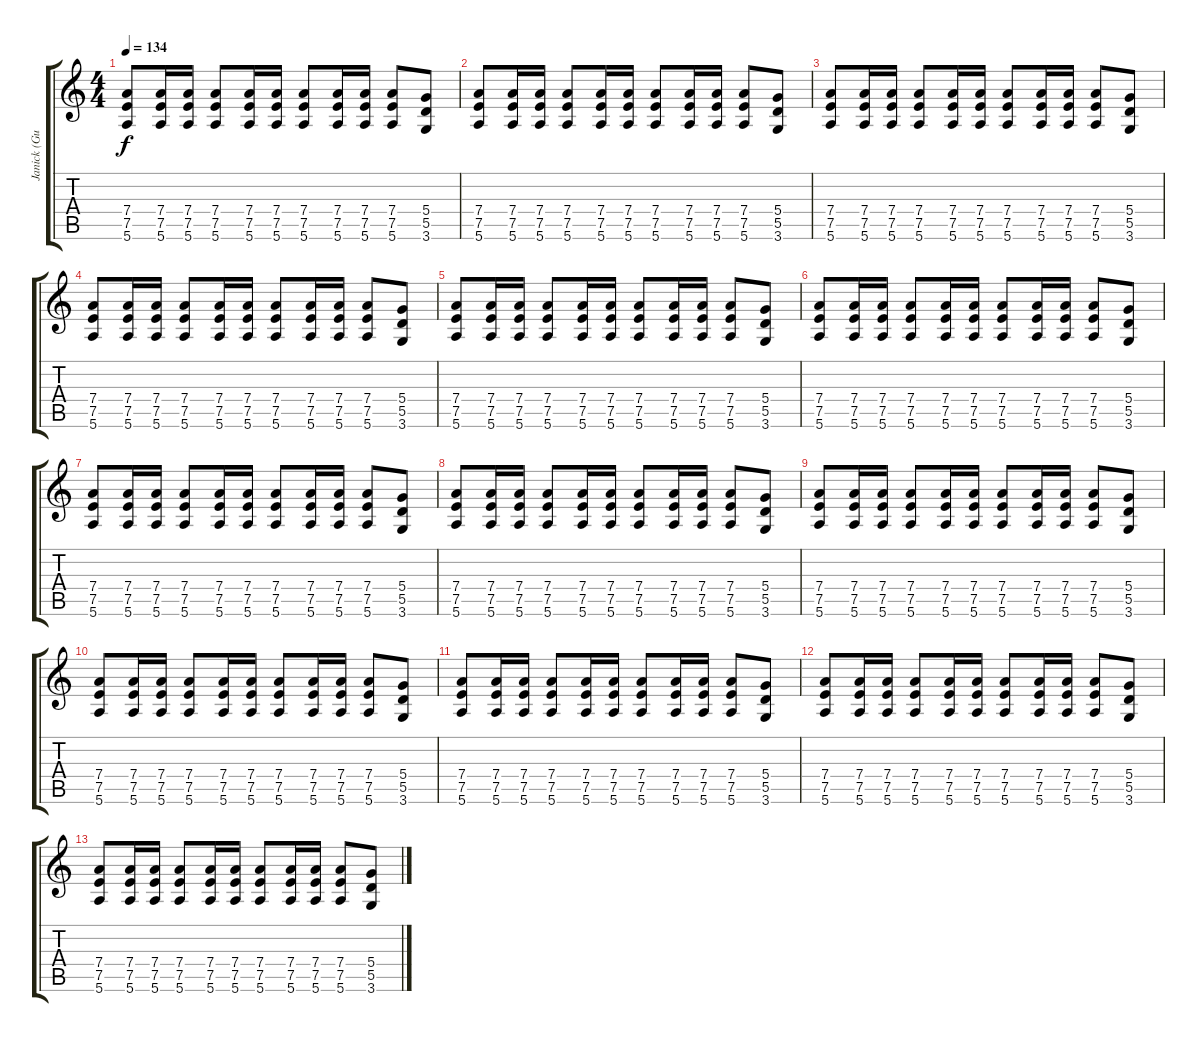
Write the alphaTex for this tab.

\track ("Janick (Guitar 2)" "Janick (Gu") {instrument distortionguitar}
\staff {score tabs}
\tuning (E4 B3 G3 D3 A2 E2) {hide}
\ts (4 4)
\tempo 134
\clef g2
\ks c
(7.4 7.5 5.6).8{dy f} (7.4 7.5 5.6).16 (7.4 7.5 5.6).16 (7.4 7.5 5.6).8 (7.4 7.5 5.6).16 (7.4 7.5 5.6).16 (7.4 7.5 5.6).8 (7.4 7.5 5.6).16 (7.4 7.5 5.6).16 (7.4 7.5 5.6).8 (5.4 5.5 3.6).8 |
(7.4 7.5 5.6).8 (7.4 7.5 5.6).16 (7.4 7.5 5.6).16 (7.4 7.5 5.6).8 (7.4 7.5 5.6).16 (7.4 7.5 5.6).16 (7.4 7.5 5.6).8 (7.4 7.5 5.6).16 (7.4 7.5 5.6).16 (7.4 7.5 5.6).8 (5.4 5.5 3.6).8 |
(7.4 7.5 5.6).8 (7.4 7.5 5.6).16 (7.4 7.5 5.6).16 (7.4 7.5 5.6).8 (7.4 7.5 5.6).16 (7.4 7.5 5.6).16 (7.4 7.5 5.6).8 (7.4 7.5 5.6).16 (7.4 7.5 5.6).16 (7.4 7.5 5.6).8 (5.4 5.5 3.6).8 |
(7.4 7.5 5.6).8 (7.4 7.5 5.6).16 (7.4 7.5 5.6).16 (7.4 7.5 5.6).8 (7.4 7.5 5.6).16 (7.4 7.5 5.6).16 (7.4 7.5 5.6).8 (7.4 7.5 5.6).16 (7.4 7.5 5.6).16 (7.4 7.5 5.6).8 (5.4 5.5 3.6).8 |
(7.4 7.5 5.6).8 (7.4 7.5 5.6).16 (7.4 7.5 5.6).16 (7.4 7.5 5.6).8 (7.4 7.5 5.6).16 (7.4 7.5 5.6).16 (7.4 7.5 5.6).8 (7.4 7.5 5.6).16 (7.4 7.5 5.6).16 (7.4 7.5 5.6).8 (5.4 5.5 3.6).8 |
(7.4 7.5 5.6).8 (7.4 7.5 5.6).16 (7.4 7.5 5.6).16 (7.4 7.5 5.6).8 (7.4 7.5 5.6).16 (7.4 7.5 5.6).16 (7.4 7.5 5.6).8 (7.4 7.5 5.6).16 (7.4 7.5 5.6).16 (7.4 7.5 5.6).8 (5.4 5.5 3.6).8 |
(7.4 7.5 5.6).8 (7.4 7.5 5.6).16 (7.4 7.5 5.6).16 (7.4 7.5 5.6).8 (7.4 7.5 5.6).16 (7.4 7.5 5.6).16 (7.4 7.5 5.6).8 (7.4 7.5 5.6).16 (7.4 7.5 5.6).16 (7.4 7.5 5.6).8 (5.4 5.5 3.6).8 |
(7.4 7.5 5.6).8 (7.4 7.5 5.6).16 (7.4 7.5 5.6).16 (7.4 7.5 5.6).8 (7.4 7.5 5.6).16 (7.4 7.5 5.6).16 (7.4 7.5 5.6).8 (7.4 7.5 5.6).16 (7.4 7.5 5.6).16 (7.4 7.5 5.6).8 (5.4 5.5 3.6).8 |
(7.4 7.5 5.6).8 (7.4 7.5 5.6).16 (7.4 7.5 5.6).16 (7.4 7.5 5.6).8 (7.4 7.5 5.6).16 (7.4 7.5 5.6).16 (7.4 7.5 5.6).8 (7.4 7.5 5.6).16 (7.4 7.5 5.6).16 (7.4 7.5 5.6).8 (5.4 5.5 3.6).8 |
(7.4 7.5 5.6).8 (7.4 7.5 5.6).16 (7.4 7.5 5.6).16 (7.4 7.5 5.6).8 (7.4 7.5 5.6).16 (7.4 7.5 5.6).16 (7.4 7.5 5.6).8 (7.4 7.5 5.6).16 (7.4 7.5 5.6).16 (7.4 7.5 5.6).8 (5.4 5.5 3.6).8 |
(7.4 7.5 5.6).8 (7.4 7.5 5.6).16 (7.4 7.5 5.6).16 (7.4 7.5 5.6).8 (7.4 7.5 5.6).16 (7.4 7.5 5.6).16 (7.4 7.5 5.6).8 (7.4 7.5 5.6).16 (7.4 7.5 5.6).16 (7.4 7.5 5.6).8 (5.4 5.5 3.6).8 |
(7.4 7.5 5.6).8 (7.4 7.5 5.6).16 (7.4 7.5 5.6).16 (7.4 7.5 5.6).8 (7.4 7.5 5.6).16 (7.4 7.5 5.6).16 (7.4 7.5 5.6).8 (7.4 7.5 5.6).16 (7.4 7.5 5.6).16 (7.4 7.5 5.6).8 (5.4 5.5 3.6).8 |
(7.4 7.5 5.6).8 (7.4 7.5 5.6).16 (7.4 7.5 5.6).16 (7.4 7.5 5.6).8 (7.4 7.5 5.6).16 (7.4 7.5 5.6).16 (7.4 7.5 5.6).8 (7.4 7.5 5.6).16 (7.4 7.5 5.6).16 (7.4 7.5 5.6).8 (5.4 5.5 3.6).8
